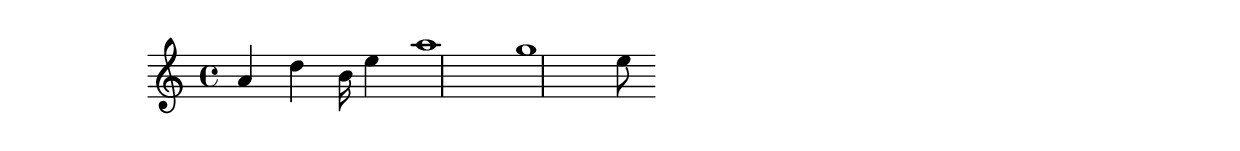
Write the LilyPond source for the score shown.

%{
Welcome to LilyPond
===================

Congratulations, LilyPond has been installed successfully.

Now to take it for the first test run.

  1. Save this file

  2. Select

       Compile > Typeset file

  from the menu.

  The file is processed, and

  3.  The PDF viewer will pop up. Click one of the noteheads.


That's it.  For more information, visit http://lilypond.org .

%}

\version "2.20.0"  % necessary for upgrading to future LilyPond versions.

\relative {
a'4 d4 b16 e4 a1 g1 e8 
}
